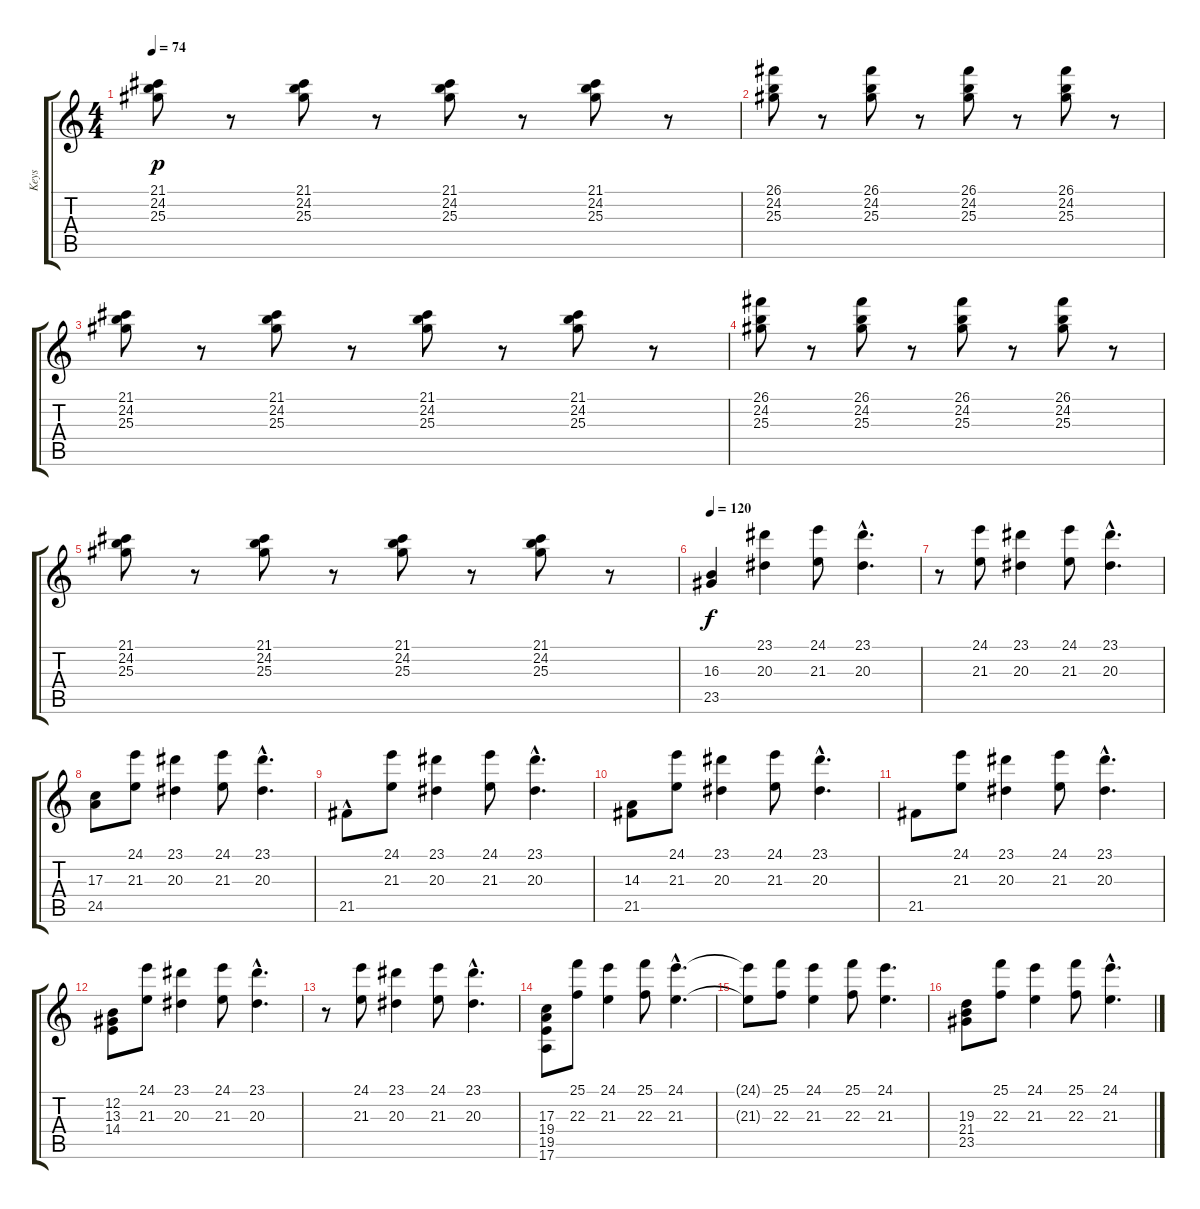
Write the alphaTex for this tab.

\track ("Keys" "Keys") {instrument churchorgan}
\staff {score tabs}
\tuning (E4 B3 G3 D3 A2 E2) {hide}
\ts (4 4)
\tempo 74
\clef g2
\ks c
(21.1 24.2 25.3).8{dy p} r.8 (21.1 24.2 25.3).8 r.8 (21.1 24.2 25.3).8 r.8 (21.1 24.2 25.3).8 r.8 |
(26.1 24.2 25.3).8 r.8 (26.1 24.2 25.3).8 r.8 (26.1 24.2 25.3).8 r.8 (26.1 24.2 25.3).8 r.8 |
(21.1 24.2 25.3).8 r.8 (21.1 24.2 25.3).8 r.8 (21.1 24.2 25.3).8 r.8 (21.1 24.2 25.3).8 r.8 |
(26.1 24.2 25.3).8 r.8 (26.1 24.2 25.3).8 r.8 (26.1 24.2 25.3).8 r.8 (26.1 24.2 25.3).8 r.8 |
(21.1 24.2 25.3).8 r.8 (21.1 24.2 25.3).8 r.8 (21.1 24.2 25.3).8 r.8 (21.1 24.2 25.3).8 r.8 |
\tempo 120
(16.3 23.5).4{dy f balance 6} (23.1 20.3).4 (24.1 21.3).8 (23.1{hac} 20.3{hac}).4{d} |
r.8 (24.1 21.3).8 (23.1 20.3).4 (24.1 21.3).8 (23.1{hac} 20.3{hac}).4{d} |
(17.3 24.5).8 (24.1 21.3).8 (23.1 20.3).4 (24.1 21.3).8 (23.1{hac} 20.3{hac}).4{d} |
21.5{hac}.8 (24.1 21.3).8 (23.1 20.3).4 (24.1 21.3).8 (23.1{hac} 20.3{hac}).4{d} |
(14.3 21.5).8 (24.1 21.3).8 (23.1 20.3).4 (24.1 21.3).8 (23.1{hac} 20.3{hac}).4{d} |
21.5.8 (24.1 21.3).8 (23.1 20.3).4 (24.1 21.3).8 (23.1{hac} 20.3{hac}).4{d} |
(12.2 13.3 14.4).8 (24.1 21.3).8 (23.1 20.3).4 (24.1 21.3).8 (23.1{hac} 20.3{hac}).4{d} |
r.8 (24.1 21.3).8 (23.1 20.3).4 (24.1 21.3).8 (23.1{hac} 20.3{hac}).4{d} |
(17.3 19.4 19.5 17.6).8 (25.1 22.3).8 (24.1 21.3).4 (25.1 22.3).8 (24.1{hac} 21.3{hac}).4{d} |
(24.1{t} 21.3{t}).8 (25.1 22.3).8 (24.1 21.3).4 (25.1 22.3).8 (24.1 21.3).4{d} |
(19.3 21.4 23.5).8 (25.1 22.3).8 (24.1 21.3).4 (25.1 22.3).8 (24.1{hac} 21.3).4{d}
